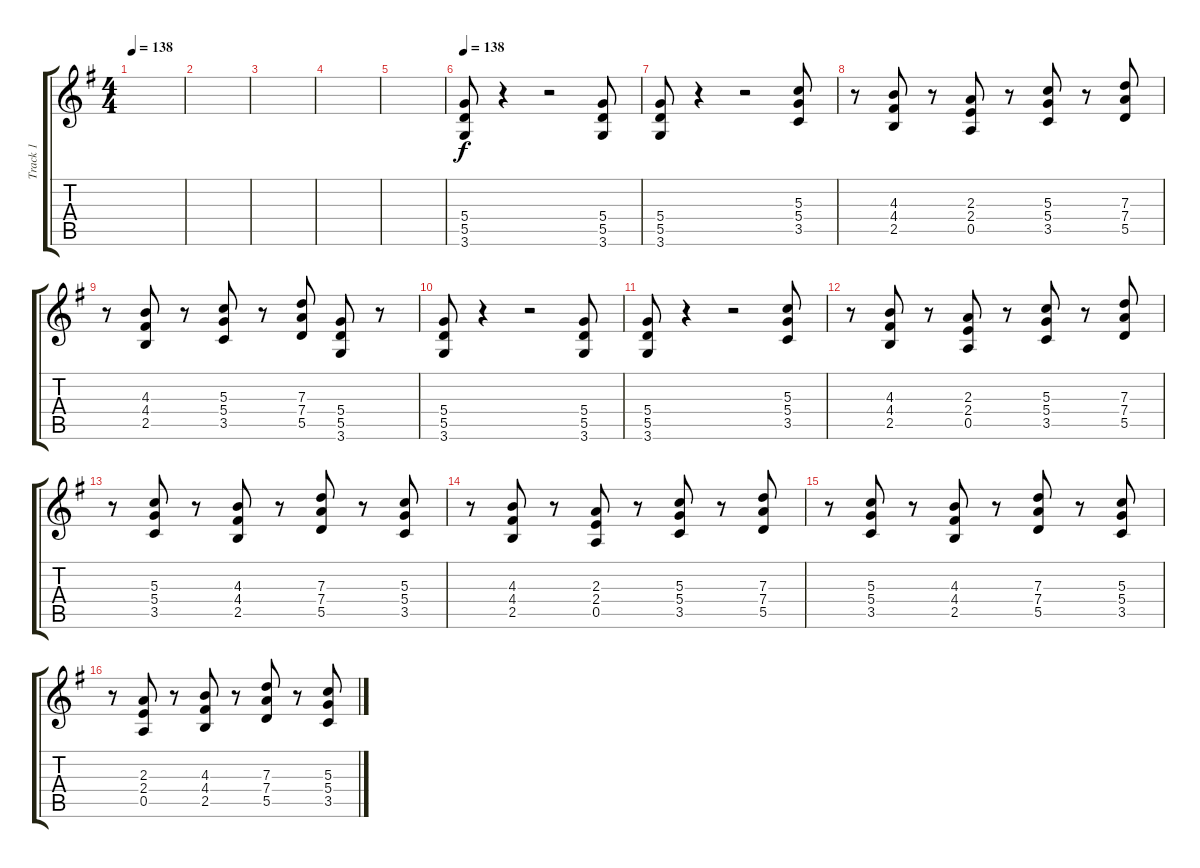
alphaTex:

\track ("Track 1" "Track 1") {instrument distortionguitar}
\staff {score tabs}
\tuning (E4 B3 G3 D3 A2 E2) {hide}
\ts (4 4)
\tempo 138
\clef g2
\ks g
|
|
|
|
|
\tempo 138
(5.4 5.5 3.6).8{volume 13} r.4 r.2 (5.4 5.5 3.6).8 |
(5.4 5.5 3.6).8 r.4 r.2 (5.3 5.4 3.5).8 |
r.8 (4.3 4.4 2.5).8 r.8 (2.3 2.4 0.5).8 r.8 (5.3 5.4 3.5).8 r.8 (7.3 7.4 5.5).8 |
r.8 (4.3 4.4 2.5).8 r.8 (5.3 5.4 3.5).8 r.8 (7.3 7.4 5.5).8 (5.4 5.5 3.6).8 r.8 |
(5.4 5.5 3.6).8 r.4 r.2 (5.4 5.5 3.6).8 |
(5.4 5.5 3.6).8 r.4 r.2 (5.3 5.4 3.5).8 |
r.8 (4.3 4.4 2.5).8 r.8 (2.3 2.4 0.5).8 r.8 (5.3 5.4 3.5).8 r.8 (7.3 7.4 5.5).8 |
r.8 (5.3 5.4 3.5).8 r.8 (4.3 4.4 2.5).8 r.8 (7.3 7.4 5.5).8 r.8 (5.3 5.4 3.5).8 |
r.8 (4.3 4.4 2.5).8 r.8 (2.3 2.4 0.5).8 r.8 (5.3 5.4 3.5).8 r.8 (7.3 7.4 5.5).8 |
r.8 (5.3 5.4 3.5).8 r.8 (4.3 4.4 2.5).8 r.8 (7.3 7.4 5.5).8 r.8 (5.3 5.4 3.5).8 |
r.8 (2.3 2.4 0.5).8 r.8 (4.3 4.4 2.5).8 r.8 (7.3 7.4 5.5).8 r.8 (5.3 5.4 3.5).8
